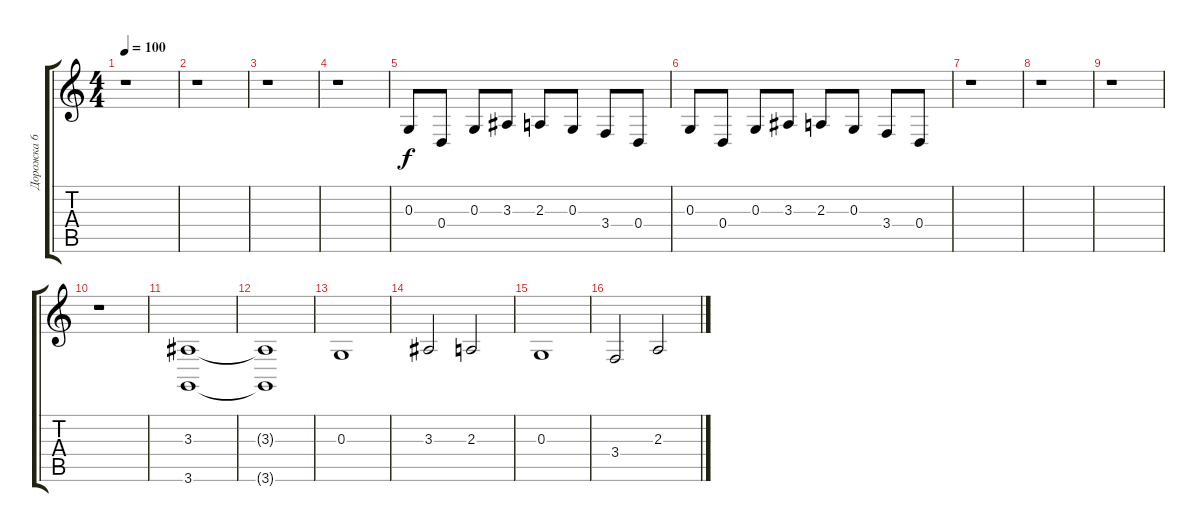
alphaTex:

\track ("Дорожка 6" "Дорожка 6") {instrument stringensemble1}
\staff {score tabs}
\tuning (E4 B3 G3 D3 A2 E2) {hide}
\ts (4 4)
\tempo 100
\clef g2
\ks c
r.1{dy f} |
r.1 |
r.1 |
r.1 |
0.3.8{volume 11} 0.4.8 0.3.8 3.3.8 2.3.8 0.3.8 3.4.8 0.4.8 |
0.3.8 0.4.8 0.3.8 3.3.8 2.3.8 0.3.8 3.4.8 0.4.8 |
r.1 |
r.1 |
r.1 |
r.1 |
(3.3 3.6).1 |
(3.3{t} 3.6{t}).1 |
0.3.1{volume 14} |
3.3.2 2.3.2 |
0.3.1 |
3.4.2 2.3.2
